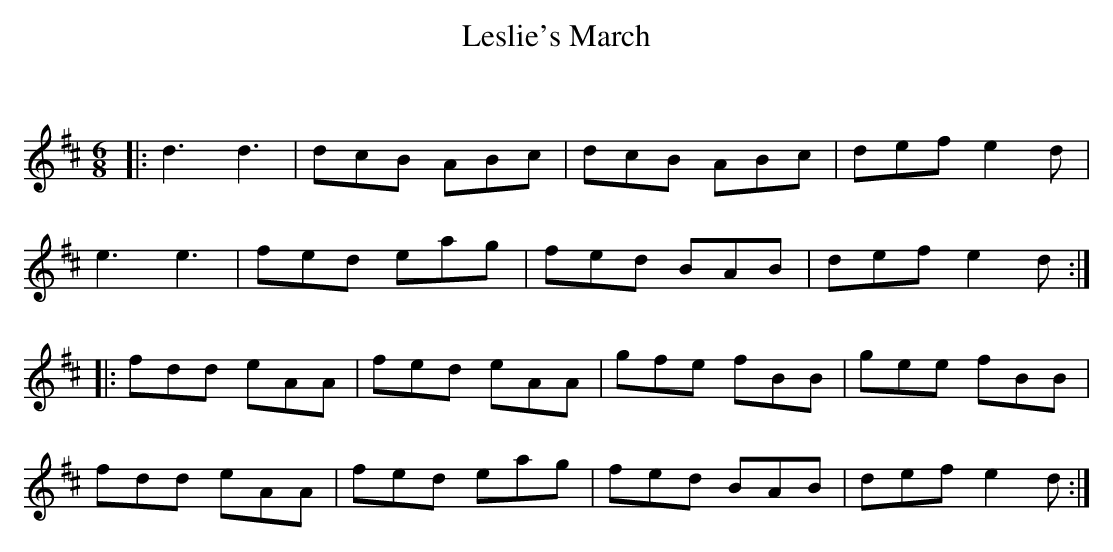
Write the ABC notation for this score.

X:1
T: Leslie's March
C:
Q:180
K:D
M:6/8
L:1/16
|:d6d6|d2c2B2 A2B2c2|d2c2B2 A2B2c2|d2e2f2 e4d2|
e6e6|f2e2d2 e2a2g2|f2e2d2 B2A2B2|d2e2f2 e4d2:|
|:f2d2d2 e2A2A2|f2e2d2 e2A2A2|g2f2e2 f2B2B2|g2e2e2 f2B2B2|
f2d2d2 e2A2A2|f2e2d2 e2a2g2|f2e2d2 B2A2B2|d2e2f2 e4d2:|
